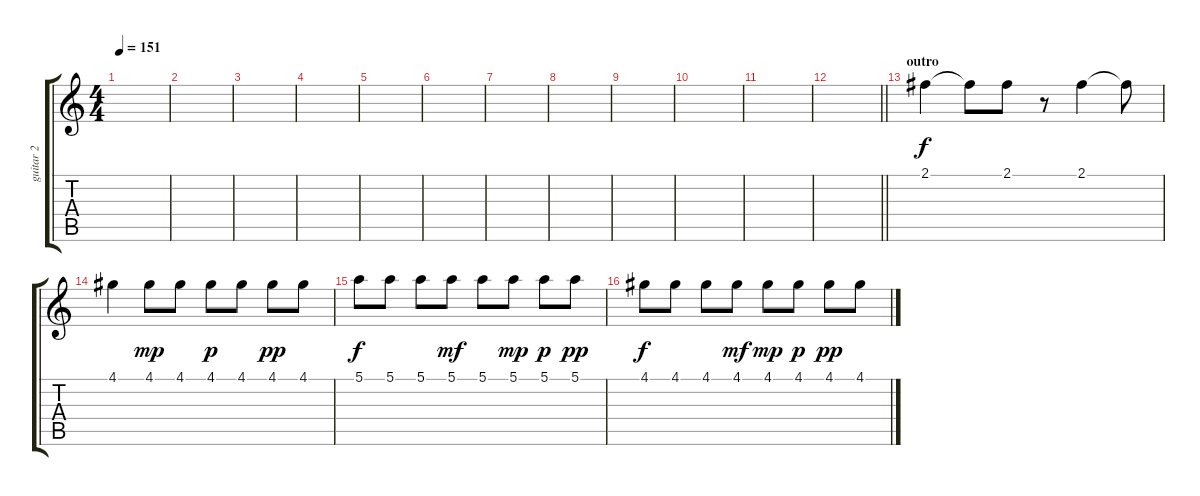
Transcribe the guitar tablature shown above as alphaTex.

\track ("guitar 2" "guitar 2") {instrument electricguitarjazz}
\staff {score tabs}
\tuning (E4 B3 G3 D3 A2 E2) {hide}
\ts (4 4)
\tempo 151
\clef g2
\ks c
|
|
|
|
|
|
|
|
|
|
|
\barLineRight lightlight
|
\section ("" "outro")
2.1.4{dy f} 2.1{t}.8 2.1.8{balance 16} r.8 2.1.4{balance 0} 2.1{t}.8 |
4.1.4{balance 8} 4.1.8{dy mp} 4.1.8 4.1.8{dy p} 4.1.8 4.1.8{dy pp} 4.1.8 |
5.1.8{dy f} 5.1.8 5.1.8 5.1.8{dy mf} 5.1.8 5.1.8{dy mp} 5.1.8{dy p} 5.1.8{dy pp} |
4.1.8{dy f} 4.1.8 4.1.8 4.1.8{dy mf} 4.1.8{dy mp} 4.1.8{dy p} 4.1.8{dy pp} 4.1.8
